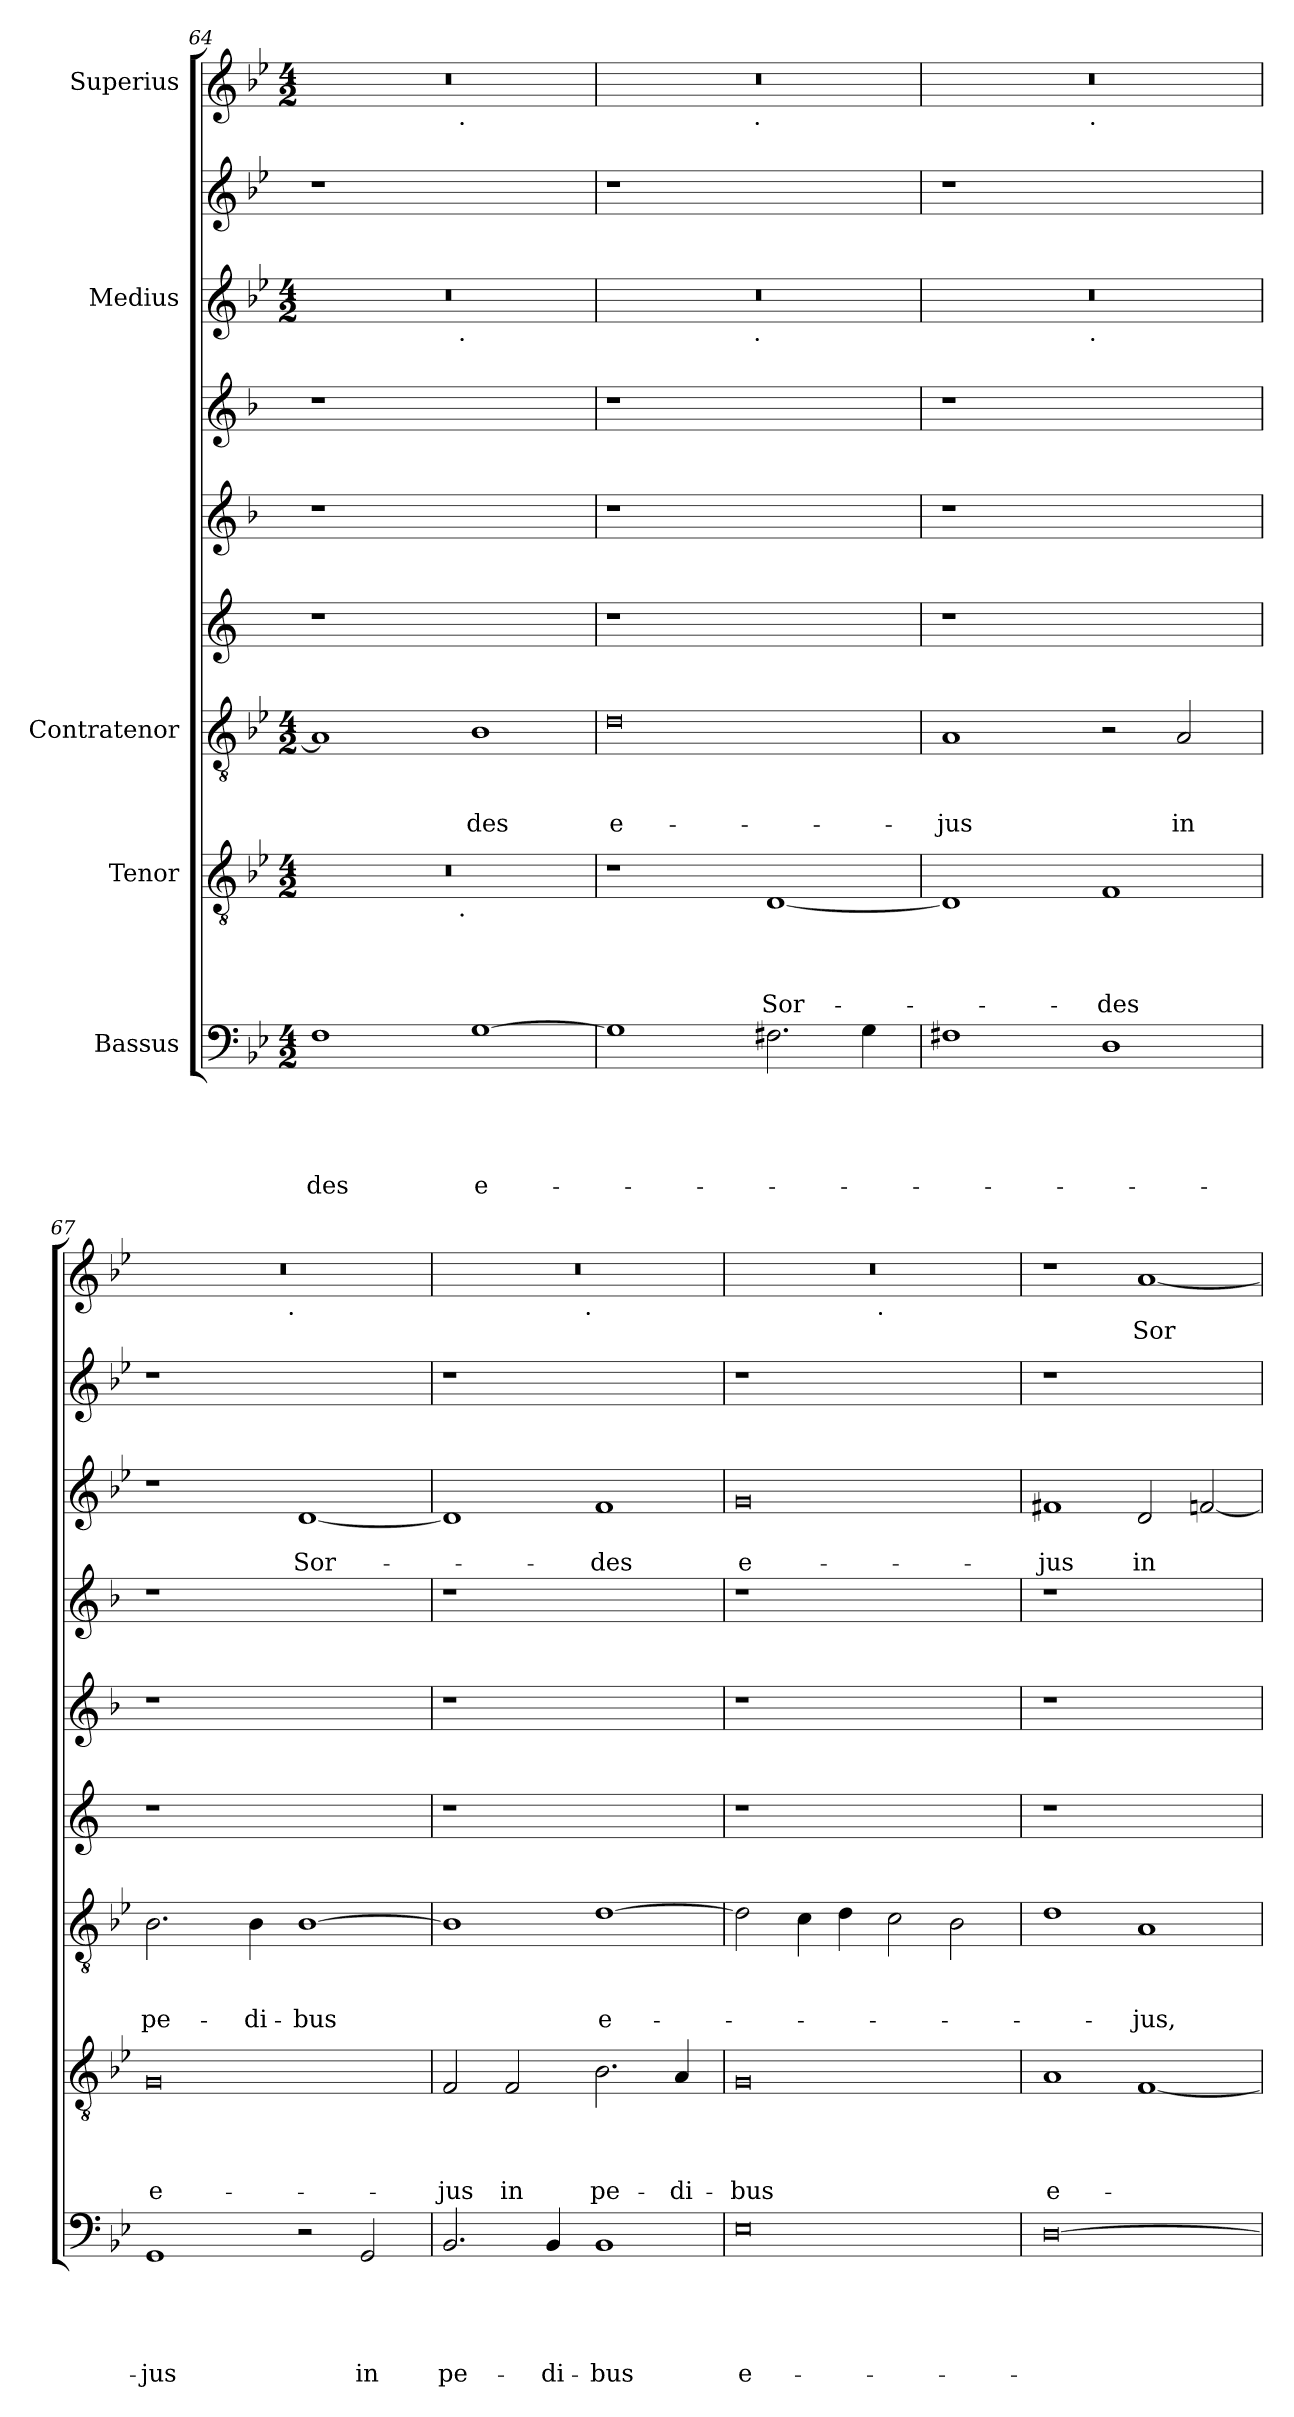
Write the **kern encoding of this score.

**kern	**text	**text	**text	**text	**text	**kern	**text	**text	**text	**text	**kern	**text	**text	**text	**kern	**kern	**kern	**kern	**text	**text	**kern	**kern	**text
*part9	*part9	*part9	*part9	*part9	*part9	*part8	*part8	*part8	*part8	*part8	*part7	*part7	*part7	*part7	*part6	*part5	*part4	*part3	*part3	*part3	*part2	*part1	*part1
*staff9	*staff9	*staff9	*staff9	*staff9	*staff9	*staff8	*staff8	*staff8	*staff8	*staff8	*staff7	*staff7	*staff7	*staff7	*staff6	*staff5	*staff4	*staff3	*staff3	*staff3	*staff2	*staff1	*staff1
*I"Bassus	*	*	*	*	*	*I"Tenor	*	*	*	*	*I"Contratenor	*	*	*	*	*	*	*I"Medius	*	*	*	*I"Superius	*
*clefF4	*	*	*	*	*	*clefGv2	*	*	*	*	*clefGv2	*	*	*	*clefG2	*clefG2	*clefG2	*clefG2	*	*	*clefG2	*clefG2	*
*	*	*	*	*	*	*	*	*	*	*	*	*	*	*	*ITrd1c2	*ITrd-3c-5	*ITrd-3c-5	*	*	*	*	*	*
*k[b-e-]	*	*	*	*	*	*k[b-e-]	*	*	*	*	*k[b-e-]	*	*	*	*k[b-e-]	*k[b-e-]	*k[b-e-]	*k[b-e-]	*	*	*k[b-e-]	*k[b-e-]	*
*B-:	*	*	*	*	*	*B-:	*	*	*	*	*B-:	*	*	*	*B-:	*B-:	*B-:	*B-:	*	*	*B-:	*B-:	*
*M4/2	*	*	*	*	*	*M4/2	*	*	*	*	*M4/2	*	*	*	*	*	*	*M4/2	*	*	*	*M4/2	*
=64	=64	=64	=64	=64	=64	=64	=64	=64	=64	=64	=64	=64	=64	=64	=64	=64	=64	=64	=64	=64	=64	=64	=64
!	!	!	!	!	!LO:LY:b	!	!	!	!	!	!	!	!	!	!	!	!	!	!	!	!	!	!
*	*	*	*	*	*	*^	*	*	*	*	*	*	*	*	*	*	*	*^	*	*	*	*^	*
1F	.	.	.	.	-des	0r	2ryy	.	.	.	.	1A]	.	.	.	1r	1r	1r	0r	2ryy	.	.	1r	0r	2ryy	.
.	.	.	.	.	.	.	4...ryy	.	.	.	.	.	.	.	.	.	.	.	.	4...ryy	.	.	.	.	4...ryy	.
!	!	!	!	!	!	!	!	!	!	!	!	!	!	!	!	!	!	!	!	!	!	!	!	!	!LO:TX:b:t=.	!
!	!	!	!	!	!	!	!	!	!	!	!	!	!	!	!	!	!	!	!	!LO:TX:b:t=.	!	!	!	!	!	!
!	!	!	!	!	!	!	!LO:TX:b:t=.	!	!	!	!	!	!	!	!	!	!	!	!	!	!	!	!	!	!	!
.	.	.	.	.	.	.	1ryy	.	.	.	.	.	.	.	.	.	.	.	.	1ryy	.	.	.	.	1ryy	.
!	!	!	!	!	!LO:LY:b:rj	!	!	!	!	!	!	!	!	!	!LO:LY:b	!	!	!	!	!	!	!	!	!	!	!
[>1G	.	.	.	.	e-	.	.	.	.	.	.	1B-	.	.	-des	1ryy	1ryy	1ryy	.	.	.	.	1ryy	.	.	.
.	.	.	.	.	.	.	32ryy	.	.	.	.	.	.	.	.	.	.	.	.	32ryy	.	.	.	.	32ryy	.
=65	=65	=65	=65	=65	=65	=65	=65	=65	=65	=65	=65	=65	=65	=65	=65	=65	=65	=65	=65	=65	=65	=65	=65	=65	=65	=65
!	!	!	!	!	!	!	!	!	!	!	!	!	!	!	!LO:LY:b	!	!	!	!	!	!	!	!	!	!	!
*	*	*	*	*	*	*v	*v	*	*	*	*	*	*	*	*	*	*	*	*	*	*	*	*	*	*	*
1G]	.	.	.	.	.	1r	.	.	.	.	0d	.	.	e-	1r	1r	1r	0r	2ryy	.	.	1r	0r	2ryy	.
.	.	.	.	.	.	.	.	.	.	.	.	.	.	.	.	.	.	.	4...ryy	.	.	.	.	4...ryy	.
!	!	!	!	!	!	!	!	!	!	!	!	!	!	!	!	!	!	!	!	!	!	!	!	!LO:TX:b:t=.	!
!	!	!	!	!	!	!	!	!	!	!	!	!	!	!	!	!	!	!	!LO:TX:b:t=.	!	!	!	!	!	!
.	.	.	.	.	.	.	.	.	.	.	.	.	.	.	.	.	.	.	1ryy	.	.	.	.	1ryy	.
!	!	!	!	!	!	!	!	!	!	!LO:LY:b	!	!	!	!	!	!	!	!	!	!	!	!	!	!	!
2.F#X\	.	.	.	.	.	[<1D	.	.	.	Sor-	.	.	.	.	1ryy	1ryy	1ryy	.	.	.	.	1ryy	.	.	.
4G\	.	.	.	.	.	.	.	.	.	.	.	.	.	.	.	.	.	.	.	.	.	.	.	.	.
.	.	.	.	.	.	.	.	.	.	.	.	.	.	.	.	.	.	.	32ryy	.	.	.	.	32ryy	.
=66	=66	=66	=66	=66	=66	=66	=66	=66	=66	=66	=66	=66	=66	=66	=66	=66	=66	=66	=66	=66	=66	=66	=66	=66	=66
!	!	!	!	!	!	!	!	!	!	!	!	!	!	!LO:LY:b	!	!	!	!	!	!	!	!	!	!	!
1F#X	.	.	.	.	.	1D]	.	.	.	.	1A	.	.	-jus	1r	1r	1r	0r	2ryy	.	.	1r	0r	2ryy	.
.	.	.	.	.	.	.	.	.	.	.	.	.	.	.	.	.	.	.	4...ryy	.	.	.	.	4...ryy	.
!	!	!	!	!	!	!	!	!	!	!	!	!	!	!	!	!	!	!	!	!	!	!	!	!LO:TX:b:t=.	!
!	!	!	!	!	!	!	!	!	!	!	!	!	!	!	!	!	!	!	!LO:TX:b:t=.	!	!	!	!	!	!
.	.	.	.	.	.	.	.	.	.	.	.	.	.	.	.	.	.	.	1ryy	.	.	.	.	1ryy	.
!	!	!	!	!	!	!	!	!	!	!LO:LY:b	!	!	!	!	!	!	!	!	!	!	!	!	!	!	!
1D	.	.	.	.	.	1F	.	.	.	-des	2r	.	.	.	1ryy	1ryy	1ryy	.	.	.	.	1ryy	.	.	.
!	!	!	!	!	!	!	!	!	!	!	!	!	!	!LO:LY:b	!	!	!	!	!	!	!	!	!	!	!
.	.	.	.	.	.	.	.	.	.	.	2A/	.	.	in	.	.	.	.	.	.	.	.	.	.	.
.	.	.	.	.	.	.	.	.	.	.	.	.	.	.	.	.	.	.	32ryy	.	.	.	.	32ryy	.
=67	=67	=67	=67	=67	=67	=67	=67	=67	=67	=67	=67	=67	=67	=67	=67	=67	=67	=67	=67	=67	=67	=67	=67	=67	=67
!	!	!	!	!	!LO:LY:b	!	!	!	!	!LO:LY:b	!	!	!	!LO:LY:b	!	!	!	!	!	!	!	!	!	!	!
*	*	*	*	*	*	*	*	*	*	*	*	*	*	*	*	*	*	*v	*v	*	*	*	*	*	*
1GG	.	.	.	.	-jus	0G	.	.	.	e-	2.B-\	.	.	pe-	1r	1r	1r	1r	.	.	1r	0r	2ryy	.
.	.	.	.	.	.	.	.	.	.	.	.	.	.	.	.	.	.	.	.	.	.	.	4...ryy	.
!	!	!	!	!	!	!	!	!	!	!	!	!	!	!LO:LY:b	!	!	!	!	!	!	!	!	!	!
.	.	.	.	.	.	.	.	.	.	.	4B-\	.	.	-di-	.	.	.	.	.	.	.	.	.	.
!	!	!	!	!	!	!	!	!	!	!	!	!	!	!	!	!	!	!	!	!	!	!	!LO:TX:b:t=.	!
.	.	.	.	.	.	.	.	.	.	.	.	.	.	.	.	.	.	.	.	.	.	.	1ryy	.
!	!	!	!	!	!	!	!	!	!	!	!	!	!	!LO:LY:b	!	!	!	!	!	!LO:LY:b	!	!	!	!
2r	.	.	.	.	.	.	.	.	.	.	[>1B-	.	.	-bus	1ryy	1ryy	1ryy	[<1d	.	Sor-	1ryy	.	.	.
!	!	!	!	!	!LO:LY:b	!	!	!	!	!	!	!	!	!	!	!	!	!	!	!	!	!	!	!
2GG/	.	.	.	.	in	.	.	.	.	.	.	.	.	.	.	.	.	.	.	.	.	.	.	.
.	.	.	.	.	.	.	.	.	.	.	.	.	.	.	.	.	.	.	.	.	.	.	32ryy	.
=68	=68	=68	=68	=68	=68	=68	=68	=68	=68	=68	=68	=68	=68	=68	=68	=68	=68	=68	=68	=68	=68	=68	=68	=68
!	!	!	!	!	!LO:LY:b	!	!	!	!	!LO:LY:b	!	!	!	!	!	!	!	!	!	!	!	!	!	!
2.BB-/	.	.	.	.	pe-	2F/	.	.	.	-jus	1B-]	.	.	.	1r	1r	1r	1d]	.	.	1r	0r	2ryy	.
!	!	!	!	!	!	!	!	!	!	!LO:LY:b	!	!	!	!	!	!	!	!	!	!	!	!	!	!
.	.	.	.	.	.	2F/	.	.	.	in	.	.	.	.	.	.	.	.	.	.	.	.	4...ryy	.
!	!	!	!	!	!LO:LY:b	!	!	!	!	!	!	!	!	!	!	!	!	!	!	!	!	!	!	!
4BB-/	.	.	.	.	-di-	.	.	.	.	.	.	.	.	.	.	.	.	.	.	.	.	.	.	.
!	!	!	!	!	!	!	!	!	!	!	!	!	!	!	!	!	!	!	!	!	!	!	!LO:TX:b:t=.	!
.	.	.	.	.	.	.	.	.	.	.	.	.	.	.	.	.	.	.	.	.	.	.	1ryy	.
!	!	!	!	!	!LO:LY:b	!	!	!	!	!LO:LY:b	!	!	!	!LO:LY:b:rj	!	!	!	!	!	!LO:LY:b	!	!	!	!
1BB-	.	.	.	.	-bus	2.B-\	.	.	.	pe-	[>1d	.	.	e-	1ryy	1ryy	1ryy	1f	.	-des	1ryy	.	.	.
!	!	!	!	!	!	!	!	!	!	!LO:LY:b	!	!	!	!	!	!	!	!	!	!	!	!	!	!
.	.	.	.	.	.	4A/	.	.	.	-di-	.	.	.	.	.	.	.	.	.	.	.	.	.	.
.	.	.	.	.	.	.	.	.	.	.	.	.	.	.	.	.	.	.	.	.	.	.	32ryy	.
=69	=69	=69	=69	=69	=69	=69	=69	=69	=69	=69	=69	=69	=69	=69	=69	=69	=69	=69	=69	=69	=69	=69	=69	=69
!	!	!	!	!	!LO:LY:b:rj	!	!	!	!	!LO:LY:b	!	!	!	!	!	!	!	!	!	!LO:LY:b	!	!	!	!
0E-	.	.	.	.	e-	0G	.	.	.	-bus	2d\]	.	.	.	1r	1r	1r	0g	.	e-	1r	0r	2ryy	.
.	.	.	.	.	.	.	.	.	.	.	4c\	.	.	.	.	.	.	.	.	.	.	.	4...ryy	.
.	.	.	.	.	.	.	.	.	.	.	4d\	.	.	.	.	.	.	.	.	.	.	.	.	.
!	!	!	!	!	!	!	!	!	!	!	!	!	!	!	!	!	!	!	!	!	!	!	!LO:TX:b:t=.	!
.	.	.	.	.	.	.	.	.	.	.	.	.	.	.	.	.	.	.	.	.	.	.	1ryy	.
.	.	.	.	.	.	.	.	.	.	.	2c\	.	.	.	1ryy	1ryy	1ryy	.	.	.	1ryy	.	.	.
.	.	.	.	.	.	.	.	.	.	.	2B-\	.	.	.	.	.	.	.	.	.	.	.	.	.
.	.	.	.	.	.	.	.	.	.	.	.	.	.	.	.	.	.	.	.	.	.	.	32ryy	.
!!LO:PB:g=z
=70	=70	=70	=70	=70	=70	=70	=70	=70	=70	=70	=70	=70	=70	=70	=70	=70	=70	=70	=70	=70	=70	=70	=70	=70
!	!	!	!	!	!	!	!	!	!	!LO:LY:b:rj	!	!	!	!	!	!	!	!	!	!LO:LY:b	!	!	!	!
*	*	*	*	*	*	*	*	*	*	*	*	*	*	*	*	*	*	*	*	*	*	*v	*v	*
[>0D	.	.	.	.	.	1A	.	.	.	e-	1d	.	.	.	1r	1r	1r	1f#X	.	-jus	1r	1r	.
!	!	!	!	!	!	!	!	!	!	!	!	!	!	!LO:LY:b	!	!	!	!	!	!LO:LY:b	!	!	!LO:LY:b
.	.	.	.	.	.	[<1F	.	.	.	.	1A	.	.	-jus,	1ryy	1ryy	1ryy	2d/	.	in	1ryy	[<1a	Sor-
.	.	.	.	.	.	.	.	.	.	.	.	.	.	.	.	.	.	[<2fn/	.	.	.	.	.
=	=	=	=	=	=	=	=	=	=	=	=	=	=	=	=	=	=	=	=	=	=	=	=
*-	*-	*-	*-	*-	*-	*-	*-	*-	*-	*-	*-	*-	*-	*-	*-	*-	*-	*-	*-	*-	*-	*-	*-
